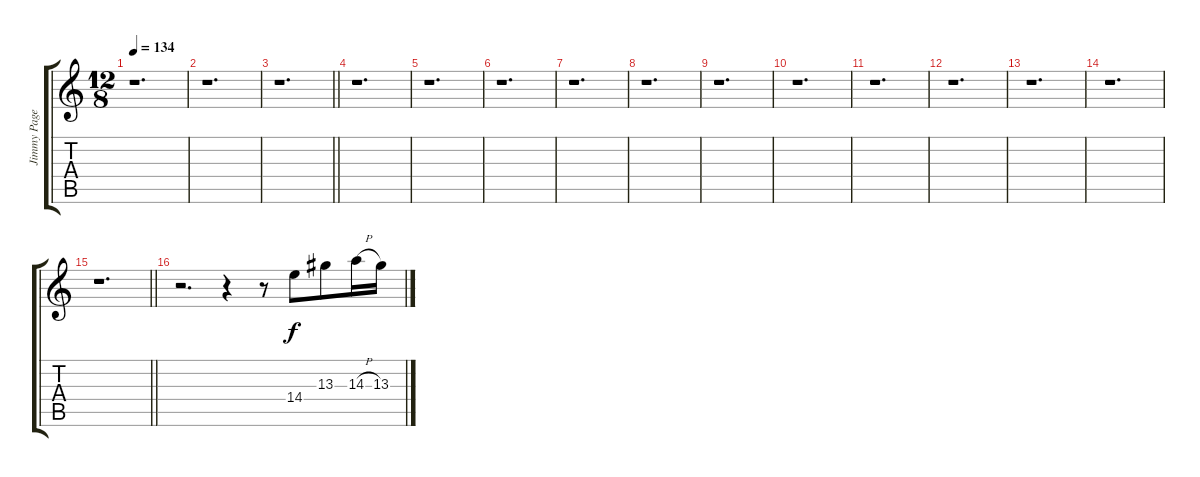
\track ("Jimmy Page - Guitar" "Jimmy Page") {instrument overdrivenguitar}
\staff {score tabs}
\tuning (E4 B3 G3 D3 A2 E2) {hide}
\ts (12 8)
\tempo 134
\clef g2
\ks c
r.1{d dy f} |
r.1{d} |
\barLineRight lightlight
r.1{d} |
r.1{d} |
r.1{d} |
r.1{d} |
r.1{d} |
r.1{d} |
r.1{d} |
r.1{d} |
r.1{d} |
r.1{d} |
r.1{d} |
r.1{d} |
\barLineRight lightlight
r.1{d} |
r.2{d} r.4 r.8 14.4.8 13.3.8 14.3{h}.16 13.3.16
